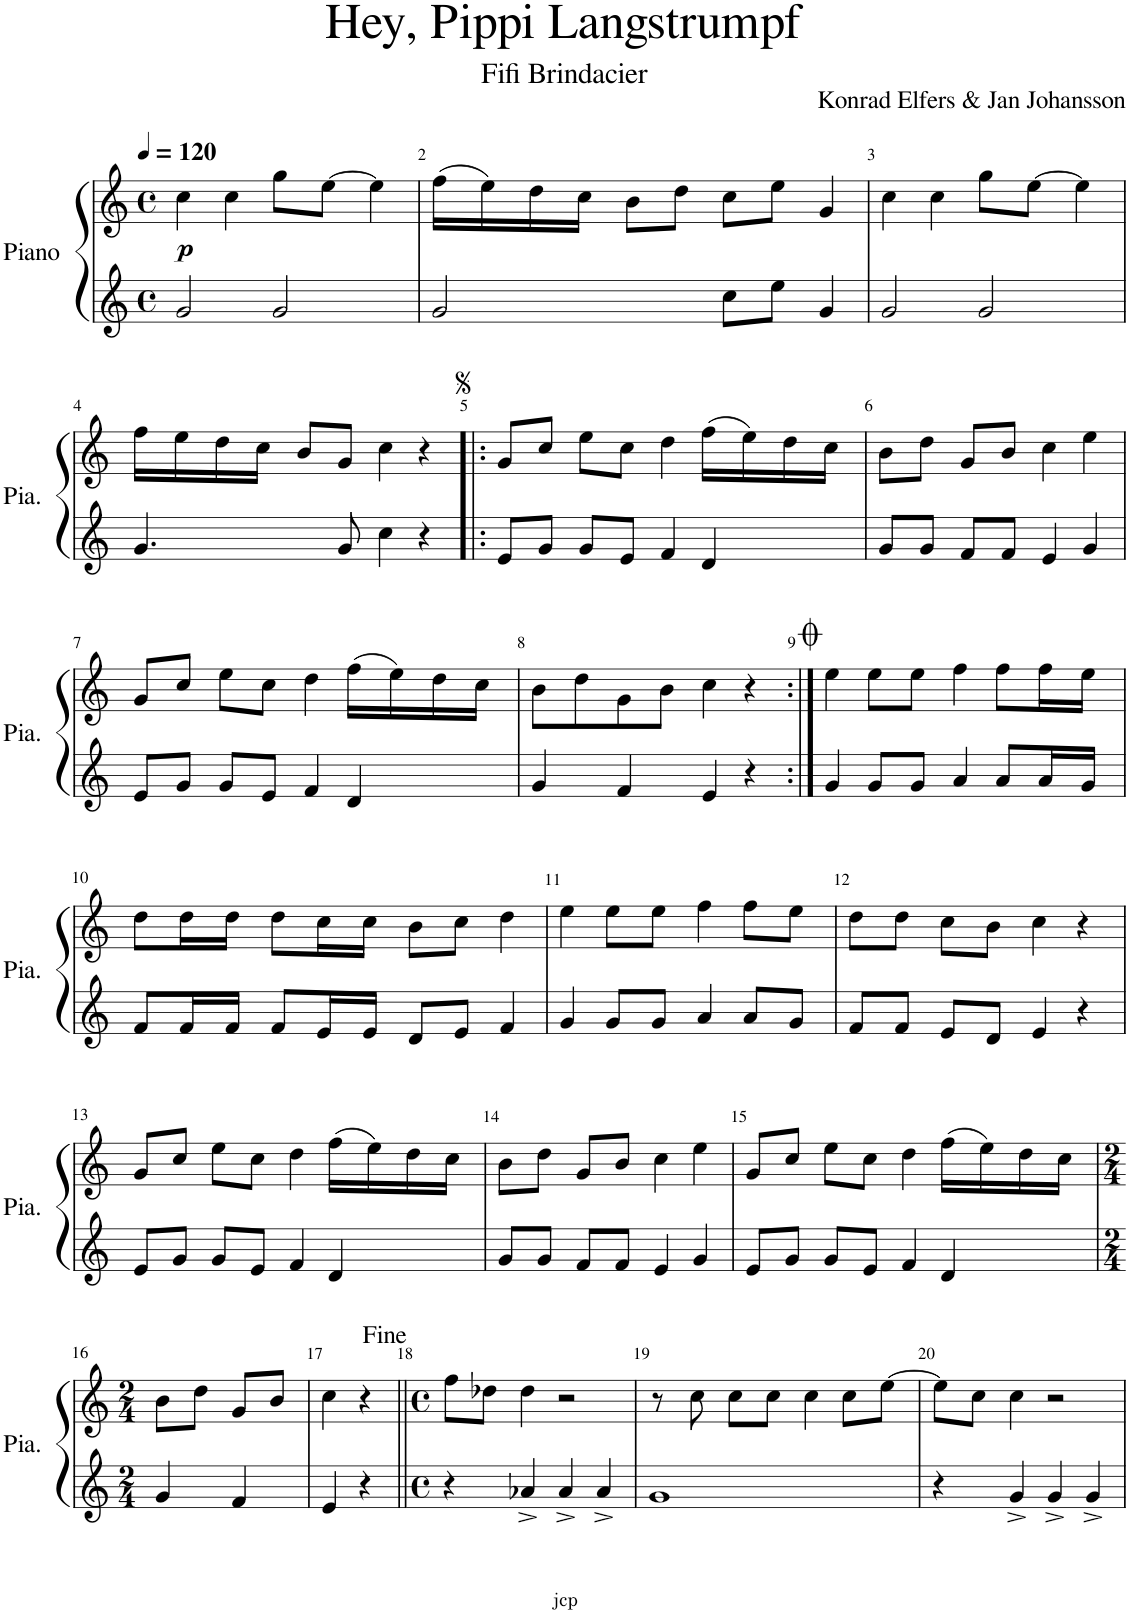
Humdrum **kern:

**kern	**kern	**dynam
*part1	*part1	*part1
*staff2	*staff1	*staff1/2
*I"Piano	*	*
*I'Pia.	*	*
*clefG2	*clefG2	*
*k[]	*k[]	*
*M4/4	*M4/4	*
*met(c)	*met(c)	*
*MM120	*MM120	*
=1	=1	=1
!	!	!LO:DY:b
2g/	4cc\	p
.	4cc\	.
2g/	8gg\L	.
.	[8ee\J	.
.	4ee\]	.
=2	=2	=2
2g/	(16ff\LL	.
.	16ee\)	.
.	16dd\	.
.	16cc\JJ	.
.	8b\L	.
.	8dd\J	.
8cc\L	8cc\L	.
8ee\J	8ee\J	.
4g/	4g/	.
=3	=3	=3
2g/	4cc\	.
.	4cc\	.
2g/	8gg\L	.
.	[8ee\J	.
.	4ee\]	.
!!LO:LB:g=z
=4	=4	=4
4.g/	16ff\LL	.
.	16ee\	.
.	16dd\	.
.	16cc\JJ	.
.	8b/L	.
8g/	8g/J	.
4cc\	4cc\	.
4r	4r	.
=5!|:	=5!|:	=5!|:
8e/L	8g/L	.
8g/J	8cc/J	.
8g/L	8ee\L	.
8e/J	8cc\J	.
4f/	4dd\	.
4d/	(16ff\LL	.
.	16ee\)	.
.	16dd\	.
.	16cc\JJ	.
=6	=6	=6
8g/L	8b\L	.
8g/J	8dd\J	.
8f/L	8g/L	.
8f/J	8b/J	.
4e/	4cc\	.
4g/	4ee\	.
!!LO:LB:g=z
=7	=7	=7
8e/L	8g/L	.
8g/J	8cc/J	.
8g/L	8ee\L	.
8e/J	8cc\J	.
4f/	4dd\	.
4d/	(16ff\LL	.
.	16ee\)	.
.	16dd\	.
.	16cc\JJ	.
=8	=8	=8
4g/	8b\L	.
.	8dd\	.
4f/	8g\	.
.	8b\J	.
4e/	4cc\	.
4r	4r	.
=9:|!	=9:|!	=9:|!
4g/	4ee\	.
8g/L	8ee\L	.
8g/J	8ee\J	.
4a/	4ff\	.
8a/L	8ff\L	.
16a/L	16ff\L	.
16g/JJ	16ee\JJ	.
!!LO:LB:g=z
=10	=10	=10
8f/L	8dd\L	.
16f/L	16dd\L	.
16f/JJ	16dd\JJ	.
8f/L	8dd\L	.
16e/L	16cc\L	.
16e/JJ	16cc\JJ	.
8d/L	8b\L	.
8e/J	8cc\J	.
4f/	4dd\	.
=11	=11	=11
4g/	4ee\	.
8g/L	8ee\L	.
8g/J	8ee\J	.
4a/	4ff\	.
8a/L	8ff\L	.
8g/J	8ee\J	.
=12	=12	=12
8f/L	8dd\L	.
8f/J	8dd\J	.
8e/L	8cc\L	.
8d/J	8b\J	.
4e/	4cc\	.
4r	4r	.
!!LO:LB:g=z
=13	=13	=13
8e/L	8g/L	.
8g/J	8cc/J	.
8g/L	8ee\L	.
8e/J	8cc\J	.
4f/	4dd\	.
4d/	(16ff\LL	.
.	16ee\)	.
.	16dd\	.
.	16cc\JJ	.
=14	=14	=14
8g/L	8b\L	.
8g/J	8dd\J	.
8f/L	8g/L	.
8f/J	8b/J	.
4e/	4cc\	.
4g/	4ee\	.
=15	=15	=15
8e/L	8g/L	.
8g/J	8cc/J	.
8g/L	8ee\L	.
8e/J	8cc\J	.
4f/	4dd\	.
4d/	(16ff\LL	.
.	16ee\)	.
.	16dd\	.
.	16cc\JJ	.
!!LO:LB:g=z
=16	=16	=16
*M2/4	*M2/4	*
4g/	8b\L	.
.	8dd\J	.
4f/	8g/L	.
.	8b/J	.
=17	=17	=17
4e/	4cc\	.
4r	4r	.
=18||	=18||	=18||
*M4/4	*M4/4	*
*met(c)	*met(c)	*
4r	8ff\L	.
.	8dd-X\J	.
4a-X^/	4dd-\	.
4a-^/	2r	.
4a-^/	.	.
=19	=19	=19
1g	8r	.
.	8cc\	.
.	8cc\L	.
.	8cc\J	.
.	4cc\	.
.	8cc\L	.
.	[8ee\J	.
=20	=20	=20
4r	8ee\L]	.
.	8cc\J	.
4g^/	4cc\	.
4g^/	2r	.
4g^/	.	.
=	=	=
*-	*-	*-
